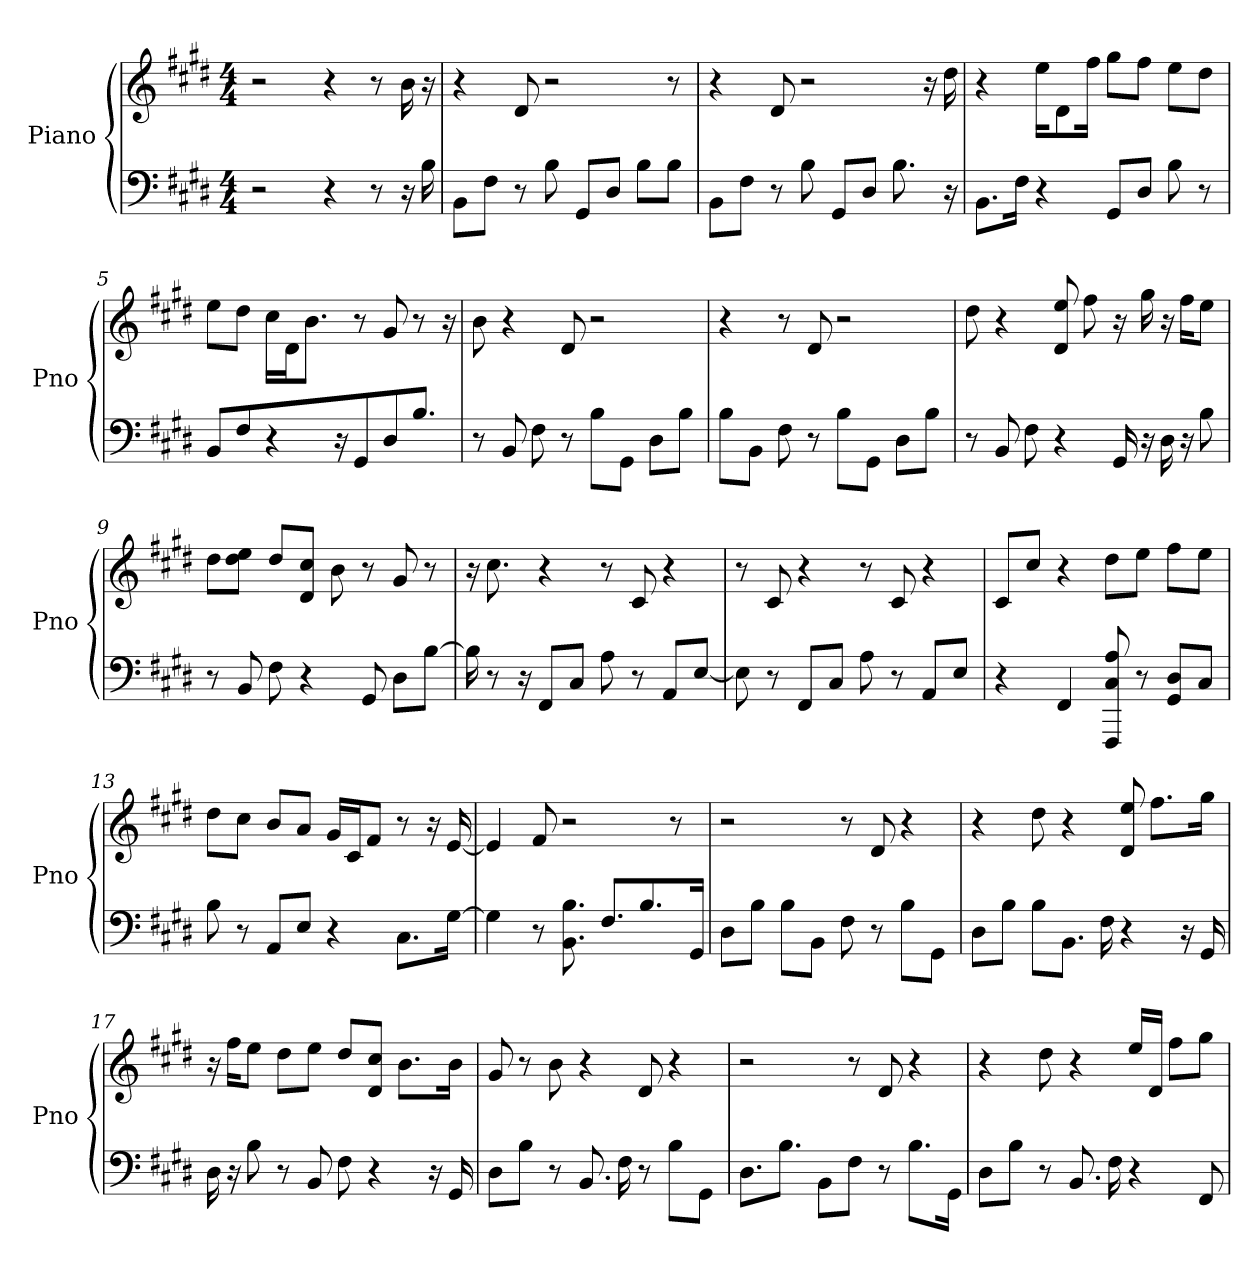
**kern	**kern
*part1	*part1
*staff2	*staff1
*I"Piano	*
*I'Pno	*
*clefF4	*clefG2
*k[f#c#g#d#]	*k[f#c#g#d#]
*E:	*E:
*M4/4	*M4/4
*MM194	*MM194
=1	=1
2r	2r
4r	4r
8r	8r
16r	16b
16B	16r
=2	=2
8BB\L	4r
8F#\J	.
8r	8d#
8B	2r
8GG#/L	.
8D#/J	.
8B\L	.
8B\J	8r
=3	=3
8BB\L	4r
8F#\J	.
8r	8d#
8B	2r
8GG#/L	.
8D#/J	.
8.B	.
.	16r
16r	16dd#
=4	=4
8.BB\L	4r
16F#\Jk	.
4r	16ee\KL
.	8d#\
.	16ff#\Jk
8GG#/L	8gg#\L
8D#/J	8ff#\J
8B	8ee\L
8r	8dd#\J
=5	=5
8BB\L	8ee\L
8F#\J	8dd#\J
4r	16cc#\LL
.	16d#\J
.	8.b\J
16r	.
8GG#/L	8r
8D#/J	8g#
8.BJ	8r
.	16r
=6	=6
8r	8b
8BB	4r
8F#	.
8r	8d#
8B\L	2r
8GG#\J	.
8D#\L	.
8B\J	.
=7	=7
8B\L	4r
8BB\J	.
8F#	8r
8r	8d#
8B\L	2r
8GG#\J	.
8D#\L	.
8B\J	.
=8	=8
8r	8dd#
8BB	4r
8F#	.
4r	8ee 8d#
.	8ff#
16GG#	16r
16r	16gg#
16D#	16r
16r	16ff#\KL
8B	8ee\J
=9	=9
8r	8dd#\L
8BB	8dd#\ 8ee\J
8F#	8dd#/L
4r	8cc#/ 8d#/J
.	8b
8GG#	8r
8D#\L	8g#
[8B\J	8r
=10	=10
16B]	16r
8r	8.cc#
16r	.
8FF#/L	4r
8C#/J	.
8A	8r
8r	8c#
8AA/L	4r
[8E/J	.
=11	=11
8E]	8r
8r	8c#
8FF#/L	4r
8C#/J	.
8A	8r
8r	8c#
8AA/L	4r
8E/J	.
=12	=12
4r	8c#/L
.	8cc#/J
4FF#	4r
8A 8C# 8FFF#	8dd#\L
8r	8ee\J
8D#/ 8GG#/L	8ff#\L
8C#/J	8ee\J
=13	=13
8B	8dd#\L
8r	8cc#\J
8AA/L	8b/L
8E/J	8a/J
4r	16g#/LL
.	16c#/J
.	8f#/J
8.C#\L	8r
.	16r
[16G#\Jk	[16e
=14	=14
4G#]	4e]
8r	8f#
8.B 8.BB	2r
8.F#/L	.
8.B/	.
.	8r
16GG#/Jk	.
=15	=15
8D#\L	2r
8B\J	.
8B\L	.
8BB\J	.
8F#	8r
8r	8d#
8B\L	4r
8GG#\J	.
=16	=16
8D#\L	4r
8B\J	.
8B\L	8dd#
8.BB\J	4r
16F#	.
4r	8d# 8ee
.	8.ff#\L
16r	.
16GG#	16gg#\Jk
=17	=17
16D#	16r
16r	16ff#\KL
8B	8ee\J
8r	8dd#\L
8BB	8ee\J
8F#	8dd#/L
4r	8cc#/ 8d#/J
.	8.b\L
16r	.
16GG#	16b\Jk
=18	=18
8D#\L	8g#
8B\J	8r
8r	8b
8.BB	4r
16F#	.
8r	8d#
8B\L	4r
8GG#\J	.
=19	=19
8.D#\L	2r
8.B\J	.
8BB\L	.
8F#\J	8r
8r	8d#
8.B\L	4r
16GG#\Jk	.
=20	=20
8D#\L	4r
8B\J	.
8r	8dd#
8.BB	4r
16F#	.
4r	16ee/LL
.	16d#/JJ
.	8ff#\L
8FF#	8gg#\J
=	=
*-	*-
